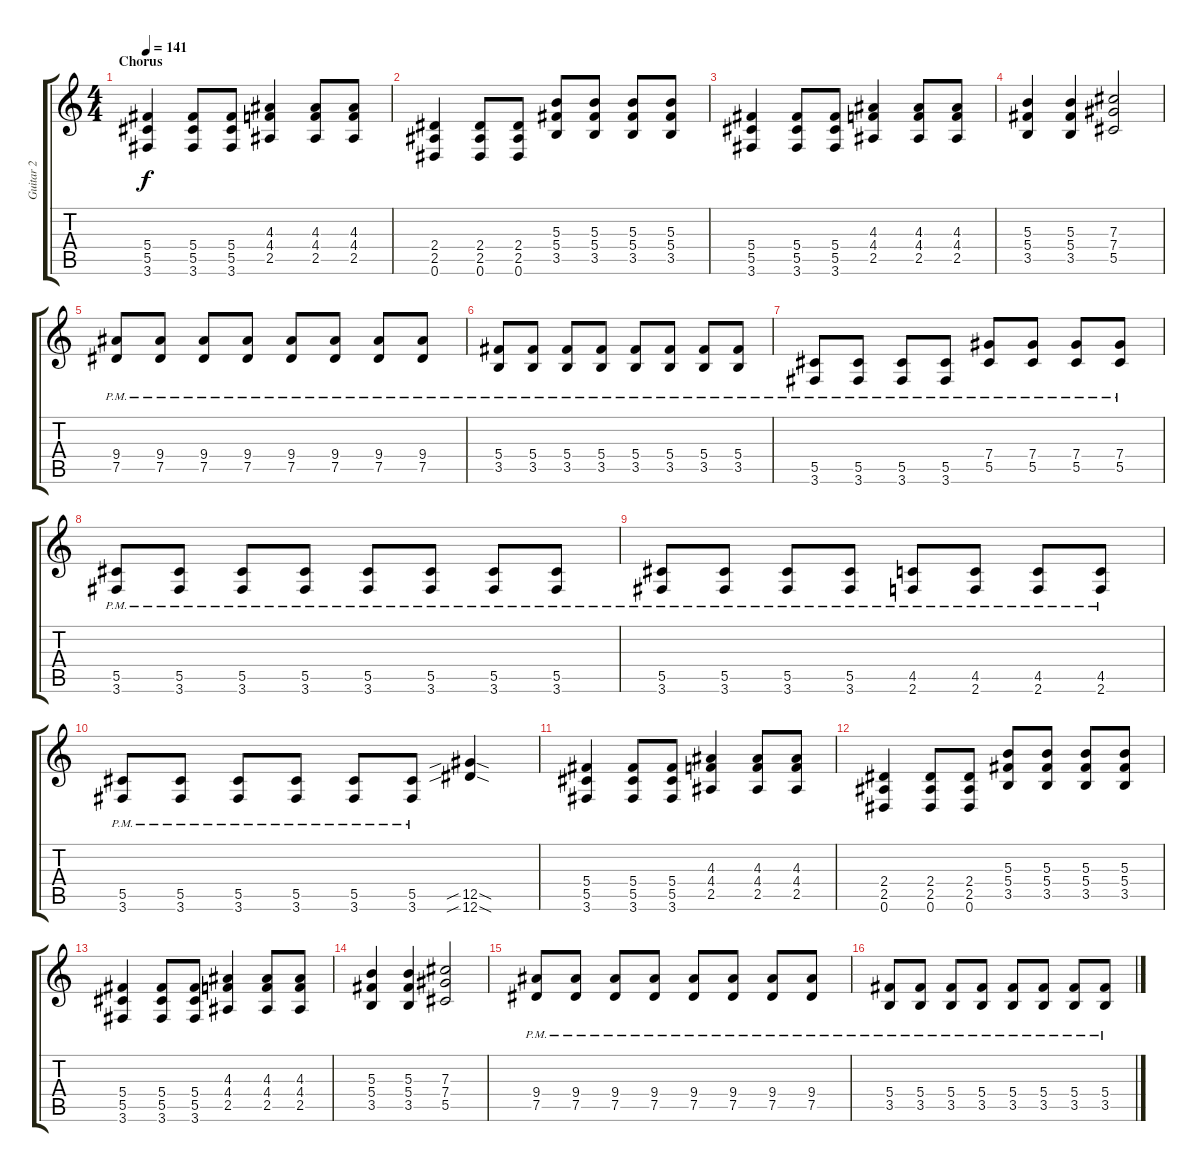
\track ("Guitar 2" "Guitar 2") {instrument electricguitarmuted}
\staff {score tabs}
\tuning (Eb4 Bb3 Gb3 Db3 Ab2 Eb2) {hide}
\ts (4 4)
\section ("" "Chorus")
\tempo 141
\clef g2
\ks c
(5.4 5.5 3.6).4{dy f} (5.4 5.5 3.6).8 (5.4 5.5 3.6).8 (4.3 4.4 2.5).4 (4.3 4.4 2.5).8 (4.3 4.4 2.5).8 |
(2.4 2.5 0.6).4 (2.4 2.5 0.6).8 (2.4 2.5 0.6).8 (5.3 5.4 3.5).8 (5.3 5.4 3.5).8 (5.3 5.4 3.5).8 (5.3 5.4 3.5).8 |
(5.4 5.5 3.6).4 (5.4 5.5 3.6).8 (5.4 5.5 3.6).8 (4.3 4.4 2.5).4 (4.3 4.4 2.5).8 (4.3 4.4 2.5).8 |
(5.3 5.4 3.5).4 (5.3 5.4 3.5).4 (7.3 7.4 5.5).2 |
(9.4{pm} 7.5{pm}).8 (9.4{pm} 7.5{pm}).8 (9.4{pm} 7.5{pm}).8 (9.4{pm} 7.5{pm}).8 (9.4{pm} 7.5{pm}).8 (9.4{pm} 7.5{pm}).8 (9.4{pm} 7.5{pm}).8 (9.4{pm} 7.5{pm}).8 |
(5.4{pm} 3.5{pm}).8 (5.4{pm} 3.5{pm}).8 (5.4{pm} 3.5{pm}).8 (5.4{pm} 3.5{pm}).8 (5.4{pm} 3.5{pm}).8 (5.4{pm} 3.5{pm}).8 (5.4{pm} 3.5{pm}).8 (5.4{pm} 3.5{pm}).8 |
(5.5{pm} 3.6{pm}).8 (5.5{pm} 3.6{pm}).8 (5.5{pm} 3.6{pm}).8 (5.5{pm} 3.6{pm}).8 (7.4{pm} 5.5{pm}).8 (7.4{pm} 5.5{pm}).8 (7.4{pm} 5.5{pm}).8 (7.4{pm} 5.5{pm}).8 |
(5.5{pm} 3.6{pm}).8 (5.5{pm} 3.6{pm}).8 (5.5{pm} 3.6{pm}).8 (5.5{pm} 3.6{pm}).8 (5.5{pm} 3.6{pm}).8 (5.5{pm} 3.6{pm}).8 (5.5{pm} 3.6{pm}).8 (5.5{pm} 3.6{pm}).8 |
(5.5{pm} 3.6{pm}).8 (5.5{pm} 3.6{pm}).8 (5.5{pm} 3.6{pm}).8 (5.5{pm} 3.6{pm}).8 (4.5{pm} 2.6{pm}).8 (4.5{pm} 2.6{pm}).8 (4.5{pm} 2.6{pm}).8 (4.5{pm} 2.6{pm}).8 |
(5.5{pm} 3.6{pm}).8 (5.5{pm} 3.6{pm}).8 (5.5{pm} 3.6{pm}).8 (5.5{pm} 3.6{pm}).8 (5.5{pm} 3.6{pm}).8 (5.5{pm} 3.6{pm}).8 (12.5{sib sod} 12.6{sib sod}).4 |
(5.4 5.5 3.6).4 (5.4 5.5 3.6).8 (5.4 5.5 3.6).8 (4.3 4.4 2.5).4 (4.3 4.4 2.5).8 (4.3 4.4 2.5).8 |
(2.4 2.5 0.6).4 (2.4 2.5 0.6).8 (2.4 2.5 0.6).8 (5.3 5.4 3.5).8 (5.3 5.4 3.5).8 (5.3 5.4 3.5).8 (5.3 5.4 3.5).8 |
(5.4 5.5 3.6).4 (5.4 5.5 3.6).8 (5.4 5.5 3.6).8 (4.3 4.4 2.5).4 (4.3 4.4 2.5).8 (4.3 4.4 2.5).8 |
(5.3 5.4 3.5).4 (5.3 5.4 3.5).4 (7.3 7.4 5.5).2 |
(9.4{pm} 7.5{pm}).8 (9.4{pm} 7.5{pm}).8 (9.4{pm} 7.5{pm}).8 (9.4{pm} 7.5{pm}).8 (9.4{pm} 7.5{pm}).8 (9.4{pm} 7.5{pm}).8 (9.4{pm} 7.5{pm}).8 (9.4{pm} 7.5{pm}).8 |
(5.4{pm} 3.5{pm}).8 (5.4{pm} 3.5{pm}).8 (5.4{pm} 3.5{pm}).8 (5.4{pm} 3.5{pm}).8 (5.4{pm} 3.5{pm}).8 (5.4{pm} 3.5{pm}).8 (5.4{pm} 3.5{pm}).8 (5.4{pm} 3.5{pm}).8
